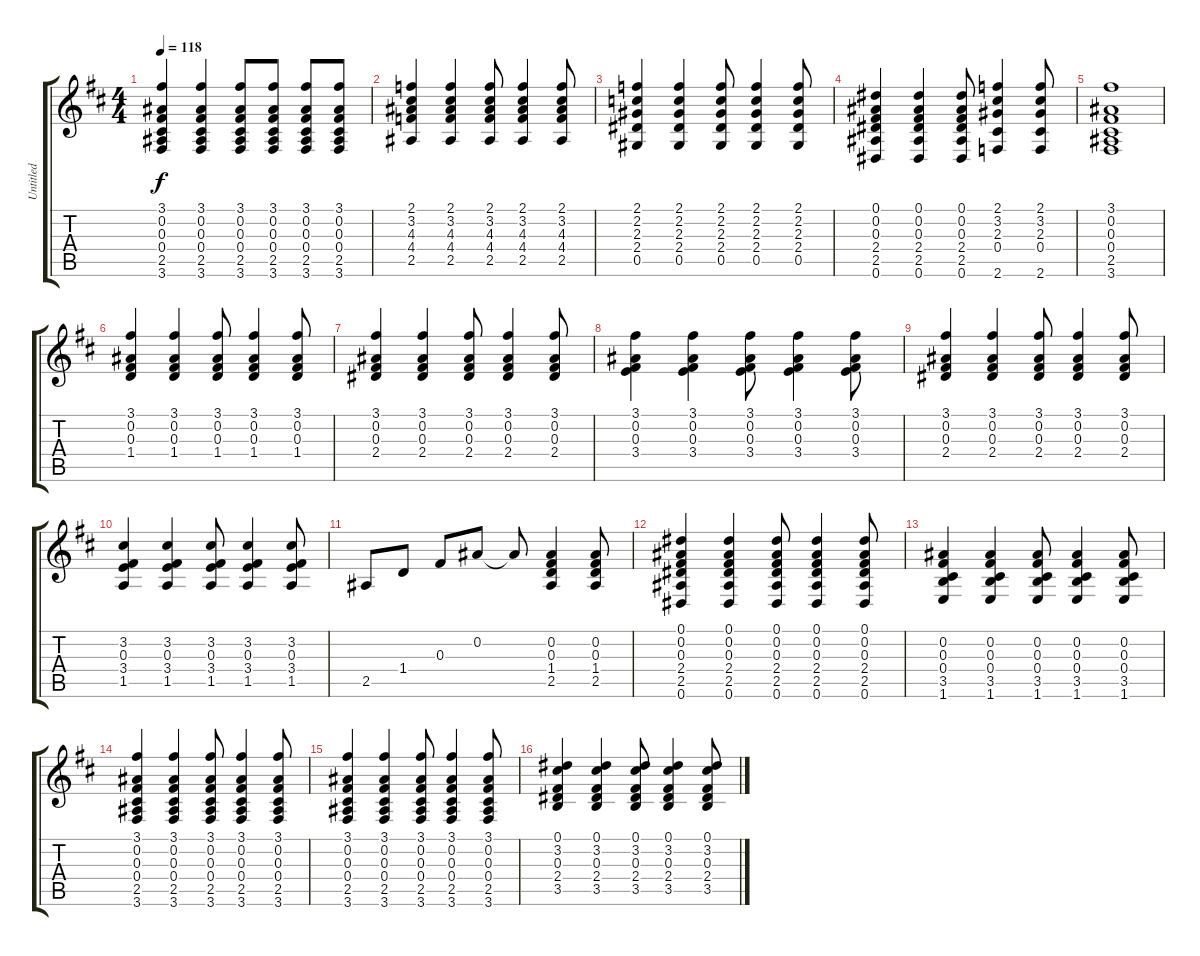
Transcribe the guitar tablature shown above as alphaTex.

\track ("Untitled" "Untitled") {instrument acousticguitarsteel}
\staff {score tabs}
\tuning (Eb4 Bb3 Gb3 Db3 Ab2 Eb2) {hide}
\ts (4 4)
\tempo 118
\clef g2
\ks d
(3.1 0.2 0.3 0.4 2.5 3.6).4{dy f} (3.1 0.2 0.3 0.4 2.5 3.6).4 (3.1 0.2 0.3 0.4 2.5 3.6).8 (3.1 0.2 0.3 0.4 2.5 3.6).8 (3.1 0.2 0.3 0.4 2.5 3.6).8 (3.1 0.2 0.3 0.4 2.5 3.6).8 |
(2.1 3.2 4.3 4.4 2.5).4 (2.1 3.2 4.3 4.4 2.5).4 (2.1 3.2 4.3 4.4 2.5).8 (2.1 3.2 4.3 4.4 2.5).4 (2.1 3.2 4.3 4.4 2.5).8 |
(2.1 2.2 2.3 2.4 0.5).4 (2.1 2.2 2.3 2.4 0.5).4 (2.1 2.2 2.3 2.4 0.5).8 (2.1 2.2 2.3 2.4 0.5).4 (2.1 2.2 2.3 2.4 0.5).8 |
(0.1 0.2 0.3 2.4 2.5 0.6).4 (0.1 0.2 0.3 2.4 2.5 0.6).4 (0.1 0.2 0.3 2.4 2.5 0.6).8 (2.1 3.2 2.3 0.4 2.6).4 (2.1 3.2 2.3 0.4 2.6).8 |
(3.1 0.2 0.3 0.4 2.5 3.6).1 |
(3.1 0.2 0.3 1.4).4 (3.1 0.2 0.3 1.4).4 (3.1 0.2 0.3 1.4).8 (3.1 0.2 0.3 1.4).4 (3.1 0.2 0.3 1.4).8 |
(3.1 0.2 0.3 2.4).4 (3.1 0.2 0.3 2.4).4 (3.1 0.2 0.3 2.4).8 (3.1 0.2 0.3 2.4).4 (3.1 0.2 0.3 2.4).8 |
(3.1 0.2 0.3 3.4).4 (3.1 0.2 0.3 3.4).4 (3.1 0.2 0.3 3.4).8 (3.1 0.2 0.3 3.4).4 (3.1 0.2 0.3 3.4).8 |
(3.1 0.2 0.3 2.4).4 (3.1 0.2 0.3 2.4).4 (3.1 0.2 0.3 2.4).8 (3.1 0.2 0.3 2.4).4 (3.1 0.2 0.3 2.4).8 |
(3.2 0.3 3.4 1.5).4 (3.2 0.3 3.4 1.5).4 (3.2 0.3 3.4 1.5).8 (3.2 0.3 3.4 1.5).4 (3.2 0.3 3.4 1.5).8 |
2.5.8 1.4.8 0.3.8 0.2.8 0.2{t}.8 (0.2 0.3 1.4 2.5).4 (0.2 0.3 1.4 2.5).8 |
(0.1 0.2 0.3 2.4 2.5 0.6).4 (0.1 0.2 0.3 2.4 2.5 0.6).4 (0.1 0.2 0.3 2.4 2.5 0.6).8 (0.1 0.2 0.3 2.4 2.5 0.6).4 (0.1 0.2 0.3 2.4 2.5 0.6).8 |
(0.2 0.3 0.4 3.5 1.6).4 (0.2 0.3 0.4 3.5 1.6).4 (0.2 0.3 0.4 3.5 1.6).8 (0.2 0.3 0.4 3.5 1.6).4 (0.2 0.3 0.4 3.5 1.6).8 |
(3.1 0.2 0.3 0.4 2.5 3.6).4 (3.1 0.2 0.3 0.4 2.5 3.6).4 (3.1 0.2 0.3 0.4 2.5 3.6).8 (3.1 0.2 0.3 0.4 2.5 3.6).4 (3.1 0.2 0.3 0.4 2.5 3.6).8 |
(3.1 0.2 0.3 0.4 2.5 3.6).4 (3.1 0.2 0.3 0.4 2.5 3.6).4 (3.1 0.2 0.3 0.4 2.5 3.6).8 (3.1 0.2 0.3 0.4 2.5 3.6).4 (3.1 0.2 0.3 0.4 2.5 3.6).8 |
(0.1 3.2 0.3 2.4 3.5).4 (0.1 3.2 0.3 2.4 3.5).4 (0.1 3.2 0.3 2.4 3.5).8 (0.1 3.2 0.3 2.4 3.5).4 (0.1 3.2 0.3 2.4 3.5).8
